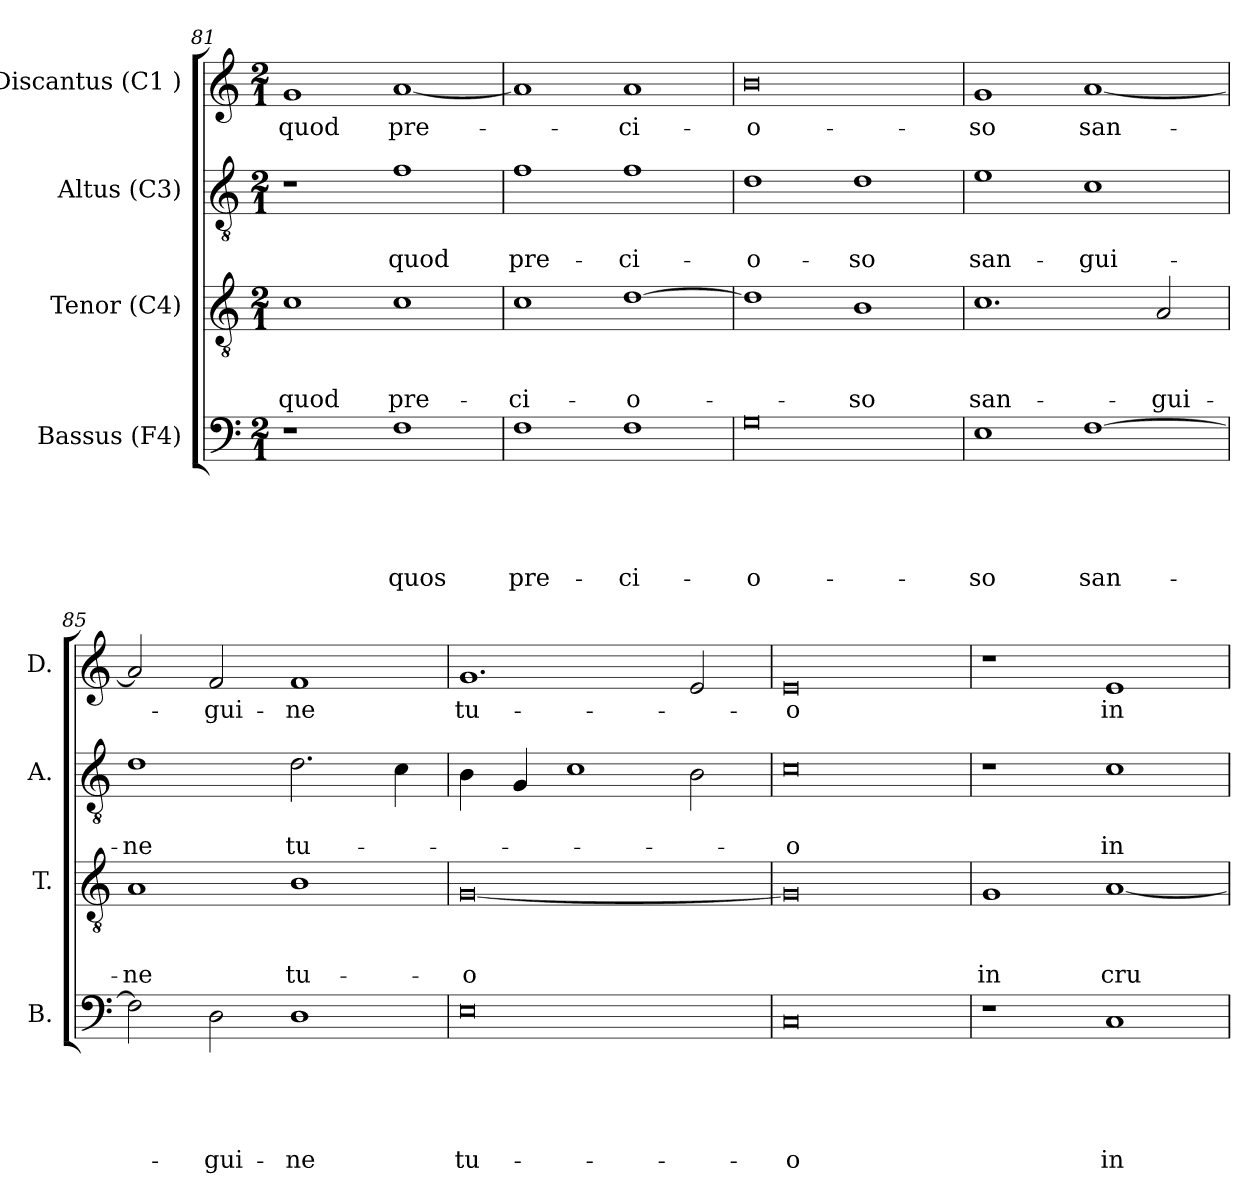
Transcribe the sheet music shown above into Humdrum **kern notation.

**kern	**text	**text	**text	**text	**text	**kern	**text	**text	**text	**kern	**text	**text	**kern	**text
*part4	*part4	*part4	*part4	*part4	*part4	*part3	*part3	*part3	*part3	*part2	*part2	*part2	*part1	*part1
*staff4	*staff4	*staff4	*staff4	*staff4	*staff4	*staff3	*staff3	*staff3	*staff3	*staff2	*staff2	*staff2	*staff1	*staff1
*I"Bassus (F4)	*	*	*	*	*	*I"Tenor (C4)	*	*	*	*I"Altus (C3)	*	*	*I"Discantus (C1 )	*
*I'B.	*	*	*	*	*	*I'T.	*	*	*	*I'A.	*	*	*I'D.	*
*clefF4	*	*	*	*	*	*clefGv2	*	*	*	*clefGv2	*	*	*clefG2	*
*k[]	*	*	*	*	*	*k[]	*	*	*	*k[]	*	*	*k[]	*
*C:	*	*	*	*	*	*C:	*	*	*	*C:	*	*	*C:	*
*M2/1	*	*	*	*	*	*M2/1	*	*	*	*M2/1	*	*	*M2/1	*
=81	=81	=81	=81	=81	=81	=81	=81	=81	=81	=81	=81	=81	=81	=81
!	!	!	!	!	!	!	!	!	!LO:LY:b	!	!	!	!	!LO:LY:b
1r	.	.	.	.	.	1c	.	.	quod	1r	.	.	1g	quod
!	!	!	!	!	!LO:LY:b	!	!	!	!LO:LY:b	!	!	!LO:LY:b	!	!LO:LY:b
1F	.	.	.	.	quos	1c	.	.	pre-	1f	.	quod	[<1a	pre-
=82	=82	=82	=82	=82	=82	=82	=82	=82	=82	=82	=82	=82	=82	=82
!	!	!	!	!	!LO:LY:b	!	!	!	!LO:LY:b	!	!	!LO:LY:b	!	!
1F	.	.	.	.	pre-	1c	.	.	-ci-	1f	.	pre-	1a]	.
!	!	!	!	!	!LO:LY:b	!	!	!	!LO:LY:b:rj	!	!	!LO:LY:b	!	!LO:LY:b
1F	.	.	.	.	-ci-	[>1d	.	.	-o-	1f	.	-ci-	1a	-ci-
=83	=83	=83	=83	=83	=83	=83	=83	=83	=83	=83	=83	=83	=83	=83
!	!	!	!	!	!LO:LY:b:rj	!	!	!	!	!	!	!LO:LY:b:rj	!	!LO:LY:b:rj
0G	.	.	.	.	-o-	1d]	.	.	.	1d	.	-o-	0b	-o-
!	!	!	!	!	!	!	!	!	!LO:LY:b	!	!	!LO:LY:b	!	!
.	.	.	.	.	.	1B	.	.	-so	1d	.	-so	.	.
!!LO:LB:g=z
=84	=84	=84	=84	=84	=84	=84	=84	=84	=84	=84	=84	=84	=84	=84
!	!	!	!	!	!LO:LY:b	!	!	!	!LO:LY:b	!	!	!LO:LY:b	!	!LO:LY:b
1E	.	.	.	.	-so	1.c	.	.	san-	1e	.	san-	1g	-so
!	!	!	!	!	!LO:LY:b	!	!	!	!	!	!	!LO:LY:b	!	!LO:LY:b
[>1F	.	.	.	.	san-	.	.	.	.	1c	.	-gui-	[<1a	san-
!	!	!	!	!	!	!	!	!	!LO:LY:b	!	!	!	!	!
.	.	.	.	.	.	2A/	.	.	-gui-	.	.	.	.	.
=85	=85	=85	=85	=85	=85	=85	=85	=85	=85	=85	=85	=85	=85	=85
!	!	!	!	!	!	!	!	!	!LO:LY:b	!	!	!LO:LY:b	!	!
2F\]	.	.	.	.	.	1A	.	.	-ne	1d	.	-ne	2a/]	.
!	!	!	!	!	!LO:LY:b	!	!	!	!	!	!	!	!	!LO:LY:b
2D\	.	.	.	.	-gui-	.	.	.	.	.	.	.	2f/	-gui-
!	!	!	!	!	!LO:LY:b	!	!	!	!LO:LY:b	!	!	!LO:LY:b	!	!LO:LY:b
1D	.	.	.	.	-ne	1B	.	.	tu-	2.d\	.	tu-	1f	-ne
.	.	.	.	.	.	.	.	.	.	4c\	.	.	.	.
=86	=86	=86	=86	=86	=86	=86	=86	=86	=86	=86	=86	=86	=86	=86
!	!	!	!	!	!LO:LY:b:rj	!	!	!	!LO:LY:b:rj	!	!	!	!	!LO:LY:b
0E	.	.	.	.	tu-	[<0G	.	.	-o	4B\	.	.	1.g	tu-
.	.	.	.	.	.	.	.	.	.	4G/	.	.	.	.
.	.	.	.	.	.	.	.	.	.	1c	.	.	.	.
.	.	.	.	.	.	.	.	.	.	2B\	.	.	2e/	.
=87	=87	=87	=87	=87	=87	=87	=87	=87	=87	=87	=87	=87	=87	=87
!	!	!	!	!	!LO:LY:b:rj	!	!	!	!	!	!	!LO:LY:b:rj	!	!LO:LY:b:rj
0C	.	.	.	.	-o	0G]	.	.	.	0c	.	-o	0e	-o
=88	=88	=88	=88	=88	=88	=88	=88	=88	=88	=88	=88	=88	=88	=88
!	!	!	!	!	!	!	!	!	!LO:LY:b	!	!	!	!	!
1r	.	.	.	.	.	1G	.	.	in	1r	.	.	1r	.
!	!	!	!	!	!LO:LY:b	!	!	!	!LO:LY:b	!	!	!LO:LY:b	!	!LO:LY:b
1C	.	.	.	.	in	[<1A	.	.	cru-	1c	.	in	1e	in
=	=	=	=	=	=	=	=	=	=	=	=	=	=	=
*-	*-	*-	*-	*-	*-	*-	*-	*-	*-	*-	*-	*-	*-	*-
